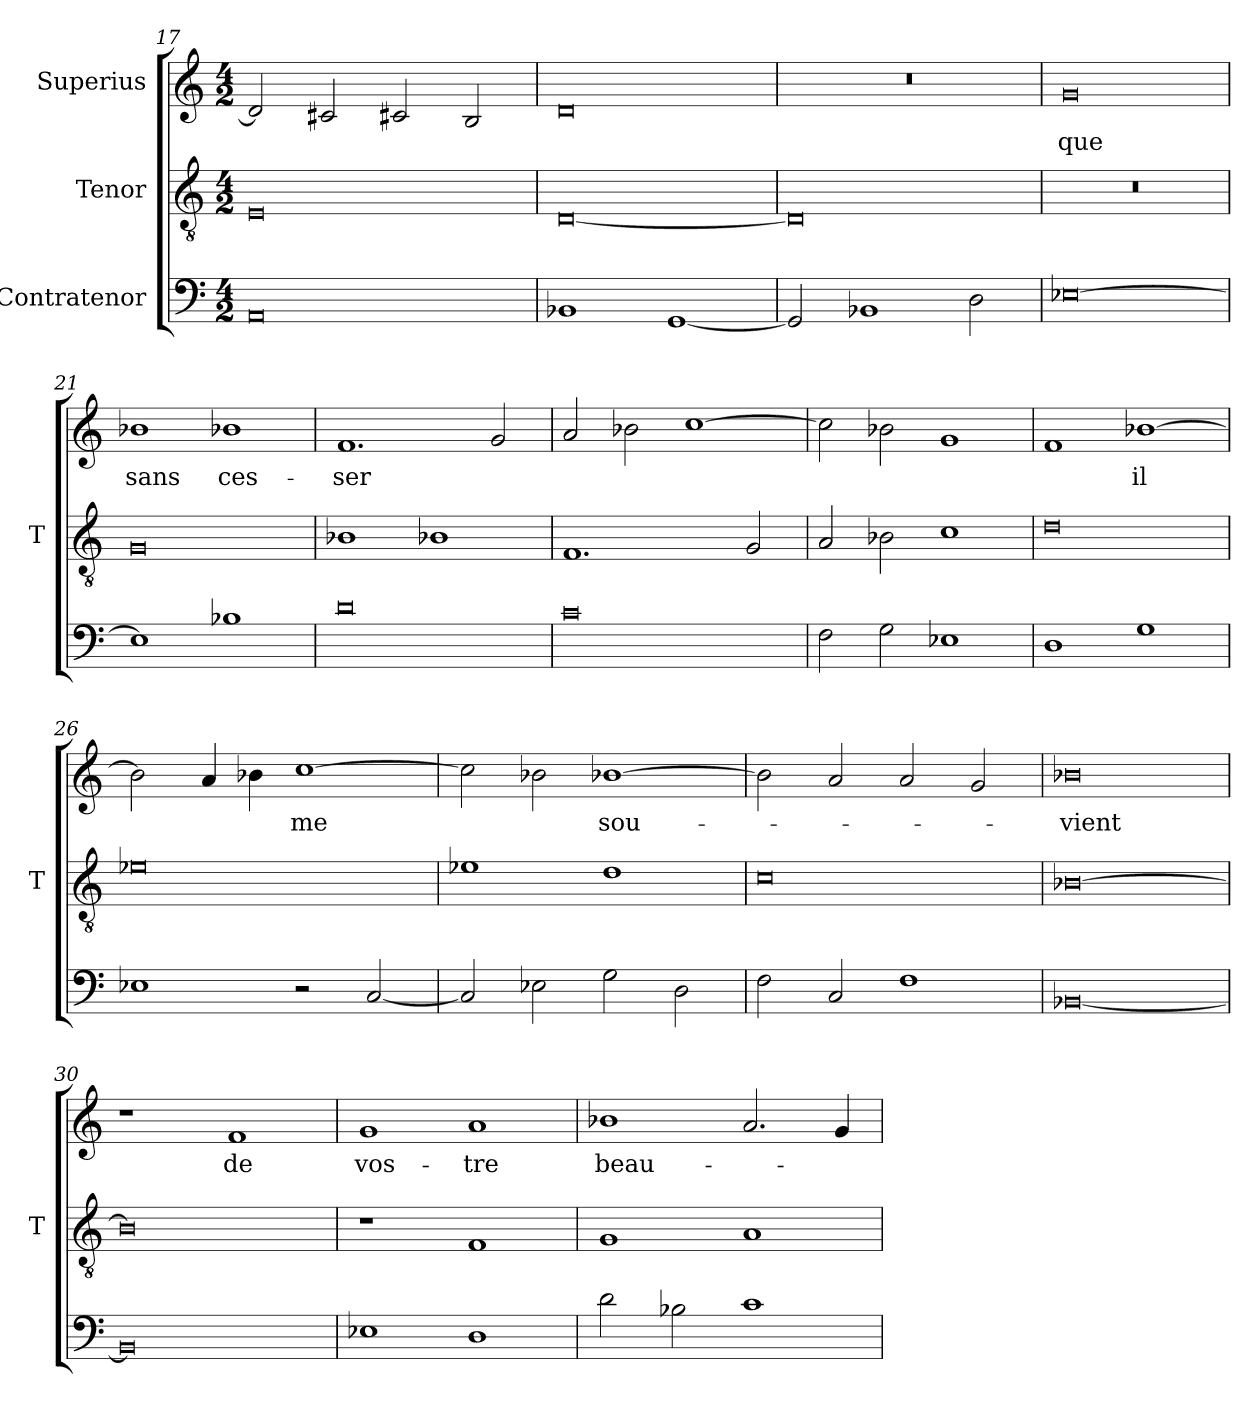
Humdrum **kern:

**kern	**kern	**kern	**text
*part3	*part2	*part1	*part1
*staff3	*staff2	*staff1	*staff1
*I"Contratenor	*I"Tenor	*I"Superius	*
*	*I'T	*	*
*clefF4	*clefGv2	*clefG2	*
*M4/2	*M4/2	*M4/2	*
=17	=17	=17	=17
0AA	0E	2d]	.
.	.	2c#X	.
.	.	2c#X	.
.	.	2B	.
=18	=18	=18	=18
1BB-X	[0D	0d	.
[1GG	.	.	.
=19	=19	=19	=19
2GG]	0D]	0r	.
1BB-X	.	.	.
2D	.	.	.
=20	=20	=20	=20
[0E-X	0r	0g	-que
=21	=21	=21	=21
1E-]	0G	1b-X	-sans
1B-X	.	1b-X	ces-
=22	=22	=22	=22
0d	1B-X	1.f	-ser
.	1B-X	.	.
.	.	2g	.
=23	=23	=23	=23
0c	1.F	2a	.
.	.	2b-X	.
.	.	[1cc	.
.	2G	.	.
=24	=24	=24	=24
2F	2A	2cc]	.
2G	2B-X	2b-X	.
1E-X	1c	1g	.
=25	=25	=25	=25
1D	0d	1f	.
1G	.	[1b-X	-il
=26	=26	=26	=26
1E-X	0e-X	2b-]	.
.	.	4a	.
.	.	4b-X	.
2r	.	[1cc	-me
[2C	.	.	.
=27	=27	=27	=27
2C]	1e-X	2cc]	.
2E-X	.	2b-X	.
2G	1d	[1b-X	sou-
2D	.	.	.
=28	=28	=28	=28
2F	0c	2b-]	.
2C	.	2a	.
1F	.	2a	.
.	.	2g	.
=29	=29	=29	=29
[0BB-X	[0B-X	0b-X	-vient
=30	=30	=30	=30
0BB-]	0B-]	1r	.
.	.	1f	-de
=31	=31	=31	=31
1E-X	1r	1g	vos-
1D	1F	1a	-tre
=32	=32	=32	=32
2d	1G	1b-X	beau-
2B-X	.	.	.
1c	1A	2.a	.
.	.	4g	.
=	=	=	=
*-	*-	*-	*-
